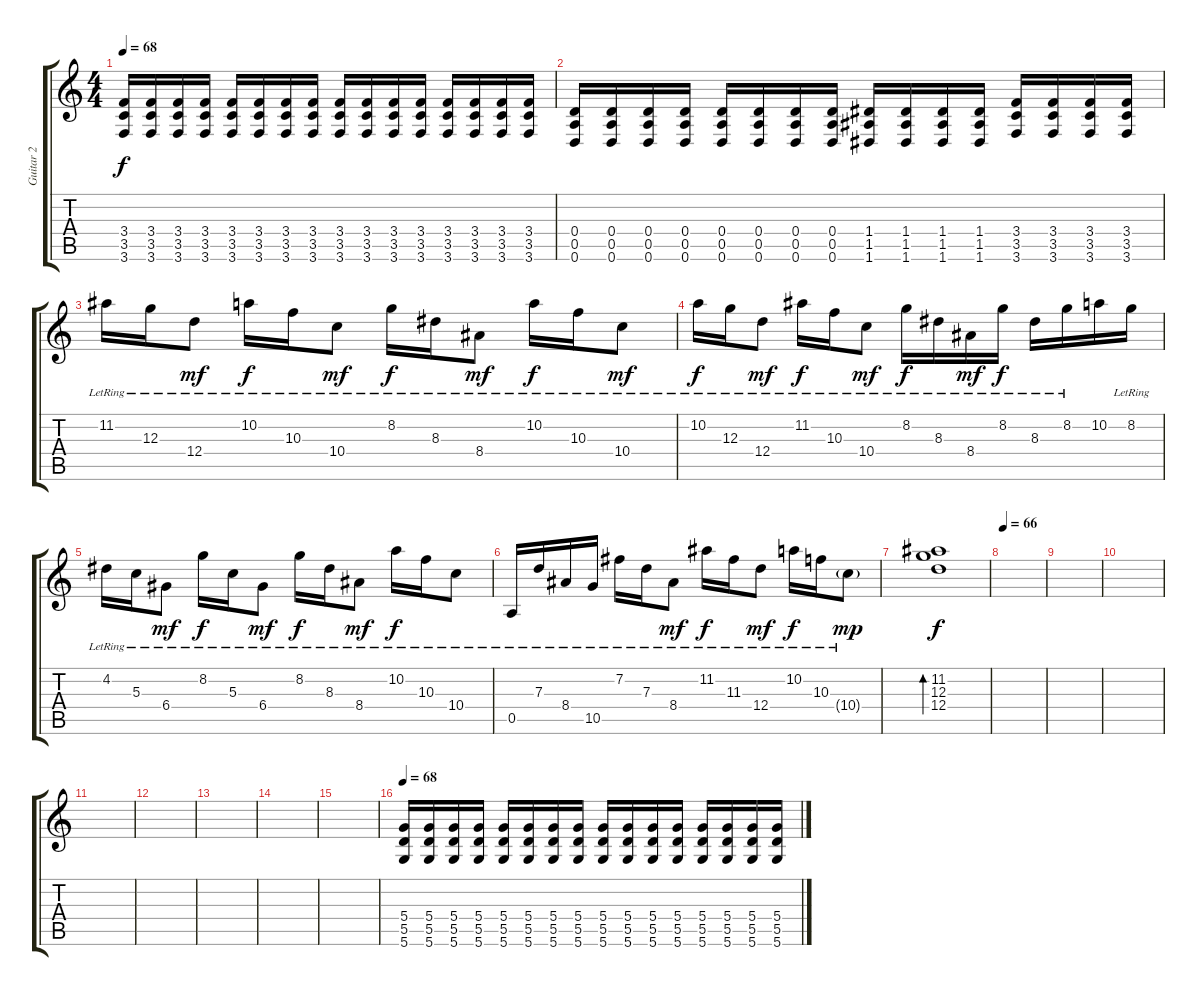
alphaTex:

\track ("Guitar 2" "Guitar 2") {instrument distortionguitar}
\staff {score tabs}
\tuning (E4 B3 G3 D3 A2 D2) {hide}
\ts (4 4)
\tempo 68
\clef g2
\ks c
(3.4 3.5 3.6).16{dy f} (3.4 3.5 3.6).16 (3.4 3.5 3.6).16 (3.4 3.5 3.6).16 (3.4 3.5 3.6).16 (3.4 3.5 3.6).16 (3.4 3.5 3.6).16 (3.4 3.5 3.6).16 (3.4 3.5 3.6).16 (3.4 3.5 3.6).16 (3.4 3.5 3.6).16 (3.4 3.5 3.6).16 (3.4 3.5 3.6).16 (3.4 3.5 3.6).16 (3.4 3.5 3.6).16 (3.4 3.5 3.6).16 |
(0.4 0.5 0.6).16 (0.4 0.5 0.6).16 (0.4 0.5 0.6).16 (0.4 0.5 0.6).16 (0.4 0.5 0.6).16 (0.4 0.5 0.6).16 (0.4 0.5 0.6).16 (0.4 0.5 0.6).16 (1.4 1.5 1.6).16 (1.4 1.5 1.6).16 (1.4 1.5 1.6).16 (1.4 1.5 1.6).16 (3.4 3.5 3.6).16 (3.4 3.5 3.6).16 (3.4 3.5 3.6).16 (3.4 3.5 3.6).16 |
11.2{lr}.16{volume 11 instrument electricguitarjazz} 12.3{lr}.16 12.4{lr}.8{dy mf} 10.2{lr}.16{dy f} 10.3{lr}.16 10.4{lr}.8{dy mf} 8.2{lr}.16{dy f} 8.3{lr}.16 8.4{lr}.8{dy mf} 10.2{lr}.16{dy f} 10.3{lr}.16 10.4{lr}.8{dy mf} |
10.2{lr}.16{dy f} 12.3{lr}.16 12.4{lr}.8{dy mf} 11.2{lr}.16{dy f} 10.3{lr}.16 10.4{lr}.8{dy mf} 8.2{lr}.16{dy f} 8.3{lr}.16 8.4{lr}.16{dy mf} 8.2{lr}.16{dy f} 8.3{lr}.16 8.2{lr}.16 10.2.16 8.2{lr}.16 |
4.2{lr}.16 5.3{lr}.16 6.4{lr}.8{dy mf} 8.2{lr}.16{dy f} 5.3{lr}.16 6.4{lr}.8{dy mf} 8.2{lr}.16{dy f} 8.3{lr}.16 8.4{lr}.8{dy mf} 10.2{lr}.16{dy f} 10.3{lr}.16 10.4{lr}.8 |
0.5{lr}.16 7.3{lr}.16 8.4{lr}.16 10.5{lr}.16 7.2{lr}.16 7.3{lr}.16 8.4{lr}.8{dy mf} 11.2{lr}.16{dy f} 11.3{lr}.16 12.4{lr}.8{dy mf} 10.2{lr}.16{dy f} 10.3{lr}.16 10.4{g lr}.8{dy mp} |
(11.2 12.3 12.4).1{bd 240 dy f} |
\tempo 66
|
|
|
|
|
|
|
|
\tempo 68
(5.4 5.5 5.6).16{volume 14 instrument distortionguitar} (5.4 5.5 5.6).16 (5.4 5.5 5.6).16 (5.4 5.5 5.6).16 (5.4 5.5 5.6).16 (5.4 5.5 5.6).16 (5.4 5.5 5.6).16 (5.4 5.5 5.6).16 (5.4 5.5 5.6).16 (5.4 5.5 5.6).16 (5.4 5.5 5.6).16 (5.4 5.5 5.6).16 (5.4 5.5 5.6).16 (5.4 5.5 5.6).16 (5.4 5.5 5.6).16 (5.4 5.5 5.6).16
